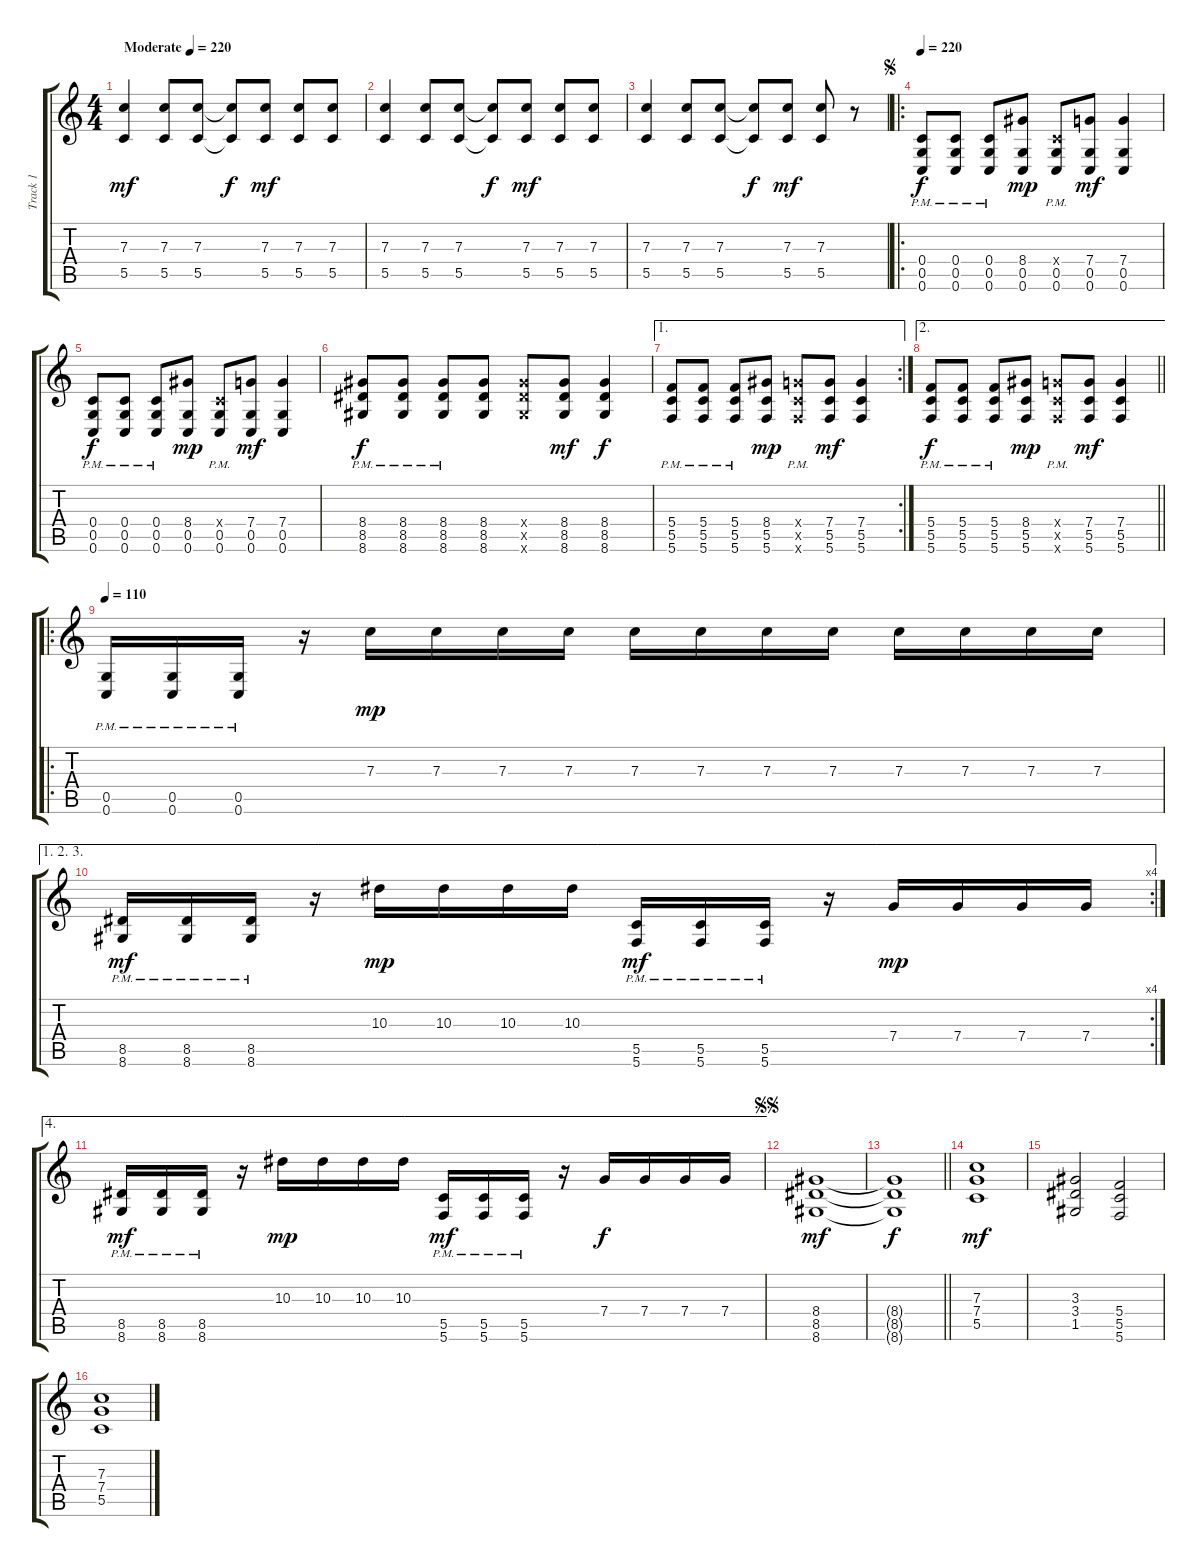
\track ("Track 1" "Track 1") {instrument distortionguitar}
\staff {score tabs}
\tuning (D4 A3 F3 C3 G2 C2) {hide}
\ts (4 4)
\tempo (220 "Moderate")
\clef g2
\ks c
(7.3 5.5).4{dy mf volume 7 instrument distortionguitar} (7.3 5.5).8{volume 13} (7.3 5.5).8 (7.3{t} 5.5{t}).8{dy f} (7.3 5.5).8{dy mf} (7.3 5.5).8 (7.3 5.5).8 |
(7.3 5.5).4 (7.3 5.5).8 (7.3 5.5).8 (7.3{t} 5.5{t}).8{dy f} (7.3 5.5).8{dy mf} (7.3 5.5).8 (7.3 5.5).8 |
(7.3 5.5).4 (7.3 5.5).8 (7.3 5.5).8 (7.3{t} 5.5{t}).8{dy f} (7.3 5.5).8{dy mf} (7.3 5.5).8 r.8 |
\ro
\jump segno
\tempo 220
(0.4{pm} 0.5{pm} 0.6{pm}).8{dy f} (0.4{pm} 0.5{pm} 0.6{pm}).8 (0.4{pm} 0.5{pm} 0.6{pm}).8 (8.4 0.5 0.6).8{dy mp} (0.4{pm x} 0.5{pm} 0.6{pm}).8 (7.4 0.5 0.6).8{dy mf} (7.4 0.5 0.6).4 |
(0.4{pm} 0.5{pm} 0.6{pm}).8{dy f} (0.4{pm} 0.5{pm} 0.6{pm}).8 (0.4{pm} 0.5{pm} 0.6{pm}).8 (8.4 0.5 0.6).8{dy mp} (0.4{pm x} 0.5{pm} 0.6{pm}).8 (7.4 0.5 0.6).8{dy mf} (7.4 0.5 0.6).4 |
(8.4{pm} 8.5{pm} 8.6{pm}).8{dy f} (8.4{pm} 8.5{pm} 8.6{pm}).8 (8.4{pm} 8.5{pm} 8.6{pm}).8 (8.4 8.5 8.6).8 (8.4{x} 8.5{x} 8.6{x}).8 (8.4 8.5 8.6).8{dy mf} (8.4 8.5 8.6).4{dy f} |
\ae 1
\rc 2
(5.4{pm} 5.5{pm} 5.6{pm}).8 (5.4{pm} 5.5{pm} 5.6{pm}).8 (5.4{pm} 5.5{pm} 5.6{pm}).8 (8.4 5.5 5.6).8{dy mp} (7.4{pm x} 5.5{pm x} 5.6{pm x}).8 (7.4 5.5 5.6).8{dy mf} (7.4 5.5 5.6).4 |
\ae 2
\barLineRight lightlight
(5.4{pm} 5.5{pm} 5.6{pm}).8{dy f} (5.4{pm} 5.5{pm} 5.6{pm}).8 (5.4{pm} 5.5{pm} 5.6{pm}).8 (8.4 5.5 5.6).8{dy mp} (7.4{pm x} 5.5{pm x} 5.6{pm x}).8 (7.4 5.5 5.6).8{dy mf} (7.4 5.5 5.6).4 |
\ro
\tempo 110
(0.5{pm} 0.6{pm}).16 (0.5{pm} 0.6{pm}).16 (0.5{pm} 0.6{pm}).16 r.16 7.3.16{dy mp} 7.3.16 7.3.16 7.3.16 7.3.16 7.3.16 7.3.16 7.3.16 7.3.16 7.3.16 7.3.16 7.3.16 |
\ae (1 2 3)
\rc 4
(8.5{pm} 8.6{pm}).16{dy mf} (8.5{pm} 8.6{pm}).16 (8.5{pm} 8.6{pm}).16 r.16 10.3.16{dy mp} 10.3.16 10.3.16 10.3.16 (5.5{pm} 5.6{pm}).16{dy mf} (5.5{pm} 5.6{pm}).16 (5.5{pm} 5.6{pm}).16 r.16 7.4.16{dy mp} 7.4.16 7.4.16 7.4.16 |
\ae 4
(8.5{pm} 8.6{pm}).16{dy mf} (8.5{pm} 8.6{pm}).16 (8.5{pm} 8.6{pm}).16 r.16 10.3.16{dy mp} 10.3.16 10.3.16 10.3.16 (5.5{pm} 5.6{pm}).16{dy mf} (5.5{pm} 5.6{pm}).16 (5.5{pm} 5.6{pm}).16 r.16 7.4.16{dy f} 7.4.16 7.4.16 7.4.16 |
\jump segnosegno
(8.4 8.5 8.6).1{dy mf} |
\barLineRight lightlight
(8.4{t} 8.5{t} 8.6{t}).1{dy f} |
(7.3 7.4 5.5).1{dy mf} |
(3.3 3.4 1.5).2 (5.4 5.5 5.6).2 |
(7.3 7.4 5.5).1
